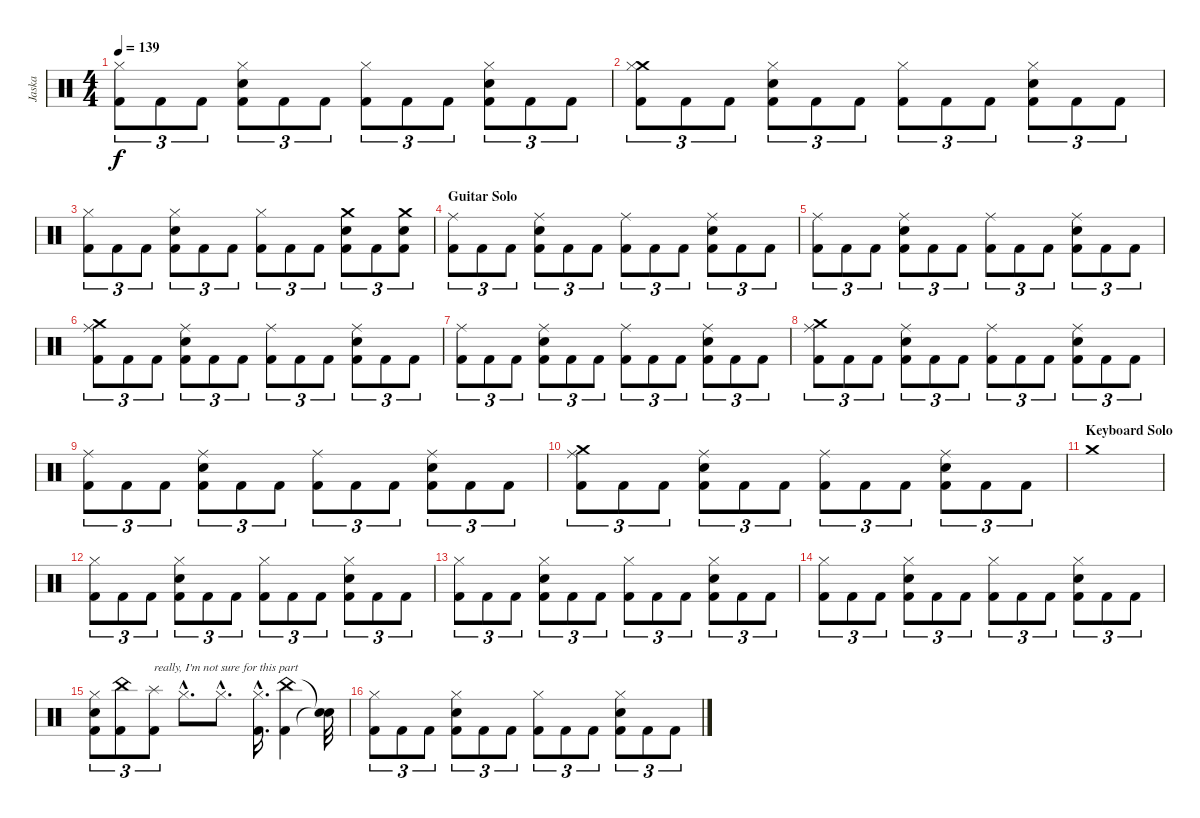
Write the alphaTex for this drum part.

\track ("Jaska" "Jaska") {instrument percussion}
\staff {score}
\articulation defaults
\ts (4 4)
\tempo 139
\clef neutral
\ks c
("Hi-Hat (closed)" "Kick (hit) 2").8{tu (3 2) dy f} "Kick (hit) 2".8{tu (3 2)} "Kick (hit) 2".8{tu (3 2)} ("Hi-Hat (closed)" "Snare (hit) 2" "Kick (hit) 2").8{tu (3 2)} "Kick (hit) 2".8{tu (3 2)} "Kick (hit) 2".8{tu (3 2)} ("Hi-Hat (closed)" "Kick (hit) 2").8{tu (3 2)} "Kick (hit) 2".8{tu (3 2)} "Kick (hit) 2".8{tu (3 2)} ("Hi-Hat (closed)" "Snare (hit) 2" "Kick (hit) 2").8{tu (3 2)} "Kick (hit) 2".8{tu (3 2)} "Kick (hit) 2".8{tu (3 2)} |
("Crash medium (hit)" "Hi-Hat (closed)" "Kick (hit) 2").8{tu (3 2)} "Kick (hit) 2".8{tu (3 2)} "Kick (hit) 2".8{tu (3 2)} ("Hi-Hat (closed)" "Snare (hit) 2" "Kick (hit) 2").8{tu (3 2)} "Kick (hit) 2".8{tu (3 2)} "Kick (hit) 2".8{tu (3 2)} ("Hi-Hat (closed)" "Kick (hit) 2").8{tu (3 2)} "Kick (hit) 2".8{tu (3 2)} "Kick (hit) 2".8{tu (3 2)} ("Hi-Hat (closed)" "Snare (hit) 2" "Kick (hit) 2").8{tu (3 2)} "Kick (hit) 2".8{tu (3 2)} "Kick (hit) 2".8{tu (3 2)} |
("Hi-Hat (closed)" "Kick (hit) 2").8{tu (3 2)} "Kick (hit) 2".8{tu (3 2)} "Kick (hit) 2".8{tu (3 2)} ("Hi-Hat (closed)" "Snare (hit) 2" "Kick (hit) 2").8{tu (3 2)} "Kick (hit) 2".8{tu (3 2)} "Kick (hit) 2".8{tu (3 2)} ("Hi-Hat (closed)" "Kick (hit) 2").8{tu (3 2)} "Kick (hit) 2".8{tu (3 2)} "Kick (hit) 2".8{tu (3 2)} ("Crash medium (hit)" "Snare (hit) 2" "Kick (hit) 2").8{tu (3 2)} "Kick (hit) 2".8{tu (3 2)} ("Crash medium (hit)" "Snare (hit) 2" "Kick (hit) 2").8{tu (3 2)} |
\section ("" "Guitar Solo")
("Ride (middle)" "Kick (hit) 2").8{tu (3 2)} "Kick (hit) 2".8{tu (3 2)} "Kick (hit) 2".8{tu (3 2)} ("Ride (middle)" "Snare (hit) 2" "Kick (hit) 2").8{tu (3 2)} "Kick (hit) 2".8{tu (3 2)} "Kick (hit) 2".8{tu (3 2)} ("Ride (middle)" "Kick (hit) 2").8{tu (3 2)} "Kick (hit) 2".8{tu (3 2)} "Kick (hit) 2".8{tu (3 2)} ("Ride (middle)" "Snare (hit) 2" "Kick (hit) 2").8{tu (3 2)} "Kick (hit) 2".8{tu (3 2)} "Kick (hit) 2".8{tu (3 2)} |
("Ride (middle)" "Kick (hit) 2").8{tu (3 2)} "Kick (hit) 2".8{tu (3 2)} "Kick (hit) 2".8{tu (3 2)} ("Ride (middle)" "Snare (hit) 2" "Kick (hit) 2").8{tu (3 2)} "Kick (hit) 2".8{tu (3 2)} "Kick (hit) 2".8{tu (3 2)} ("Ride (middle)" "Kick (hit) 2").8{tu (3 2)} "Kick (hit) 2".8{tu (3 2)} "Kick (hit) 2".8{tu (3 2)} ("Ride (middle)" "Snare (hit) 2" "Kick (hit) 2").8{tu (3 2)} "Kick (hit) 2".8{tu (3 2)} "Kick (hit) 2".8{tu (3 2)} |
("Crash medium (hit)" "Ride (middle)" "Kick (hit) 2").8{tu (3 2)} "Kick (hit) 2".8{tu (3 2)} "Kick (hit) 2".8{tu (3 2)} ("Ride (middle)" "Snare (hit) 2" "Kick (hit) 2").8{tu (3 2)} "Kick (hit) 2".8{tu (3 2)} "Kick (hit) 2".8{tu (3 2)} ("Ride (middle)" "Kick (hit) 2").8{tu (3 2)} "Kick (hit) 2".8{tu (3 2)} "Kick (hit) 2".8{tu (3 2)} ("Ride (middle)" "Snare (hit) 2" "Kick (hit) 2").8{tu (3 2)} "Kick (hit) 2".8{tu (3 2)} "Kick (hit) 2".8{tu (3 2)} |
("Ride (middle)" "Kick (hit) 2").8{tu (3 2)} "Kick (hit) 2".8{tu (3 2)} "Kick (hit) 2".8{tu (3 2)} ("Ride (middle)" "Snare (hit) 2" "Kick (hit) 2").8{tu (3 2)} "Kick (hit) 2".8{tu (3 2)} "Kick (hit) 2".8{tu (3 2)} ("Ride (middle)" "Kick (hit) 2").8{tu (3 2)} "Kick (hit) 2".8{tu (3 2)} "Kick (hit) 2".8{tu (3 2)} ("Ride (middle)" "Snare (hit) 2" "Kick (hit) 2").8{tu (3 2)} "Kick (hit) 2".8{tu (3 2)} "Kick (hit) 2".8{tu (3 2)} |
("Crash medium (hit)" "Ride (middle)" "Kick (hit) 2").8{tu (3 2)} "Kick (hit) 2".8{tu (3 2)} "Kick (hit) 2".8{tu (3 2)} ("Ride (middle)" "Snare (hit) 2" "Kick (hit) 2").8{tu (3 2)} "Kick (hit) 2".8{tu (3 2)} "Kick (hit) 2".8{tu (3 2)} ("Ride (middle)" "Kick (hit) 2").8{tu (3 2)} "Kick (hit) 2".8{tu (3 2)} "Kick (hit) 2".8{tu (3 2)} ("Ride (middle)" "Snare (hit) 2" "Kick (hit) 2").8{tu (3 2)} "Kick (hit) 2".8{tu (3 2)} "Kick (hit) 2".8{tu (3 2)} |
("Ride (middle)" "Kick (hit) 2").8{tu (3 2)} "Kick (hit) 2".8{tu (3 2)} "Kick (hit) 2".8{tu (3 2)} ("Ride (middle)" "Snare (hit) 2" "Kick (hit) 2").8{tu (3 2)} "Kick (hit) 2".8{tu (3 2)} "Kick (hit) 2".8{tu (3 2)} ("Ride (middle)" "Kick (hit) 2").8{tu (3 2)} "Kick (hit) 2".8{tu (3 2)} "Kick (hit) 2".8{tu (3 2)} ("Ride (middle)" "Snare (hit) 2" "Kick (hit) 2").8{tu (3 2)} "Kick (hit) 2".8{tu (3 2)} "Kick (hit) 2".8{tu (3 2)} |
("Crash medium (hit)" "Ride (middle)" "Kick (hit) 2").8{tu (3 2)} "Kick (hit) 2".8{tu (3 2)} "Kick (hit) 2".8{tu (3 2)} ("Ride (middle)" "Snare (hit) 2" "Kick (hit) 2").8{tu (3 2)} "Kick (hit) 2".8{tu (3 2)} "Kick (hit) 2".8{tu (3 2)} ("Ride (middle)" "Kick (hit) 2").8{tu (3 2)} "Kick (hit) 2".8{tu (3 2)} "Kick (hit) 2".8{tu (3 2)} ("Ride (middle)" "Snare (hit) 2" "Kick (hit) 2").8{tu (3 2)} "Kick (hit) 2".8{tu (3 2)} "Kick (hit) 2".8{tu (3 2)} |
\section ("" "Keyboard Solo")
"Crash medium (hit)".1 |
("Hi-Hat (closed)" "Kick (hit) 2").8{tu (3 2)} "Kick (hit) 2".8{tu (3 2)} "Kick (hit) 2".8{tu (3 2)} ("Hi-Hat (closed)" "Snare (hit) 2" "Kick (hit) 2").8{tu (3 2)} "Kick (hit) 2".8{tu (3 2)} "Kick (hit) 2".8{tu (3 2)} ("Hi-Hat (closed)" "Kick (hit) 2").8{tu (3 2)} "Kick (hit) 2".8{tu (3 2)} "Kick (hit) 2".8{tu (3 2)} ("Hi-Hat (closed)" "Snare (hit) 2" "Kick (hit) 2").8{tu (3 2)} "Kick (hit) 2".8{tu (3 2)} "Kick (hit) 2".8{tu (3 2)} |
("Hi-Hat (closed)" "Kick (hit) 2").8{tu (3 2)} "Kick (hit) 2".8{tu (3 2)} "Kick (hit) 2".8{tu (3 2)} ("Hi-Hat (closed)" "Snare (hit) 2" "Kick (hit) 2").8{tu (3 2)} "Kick (hit) 2".8{tu (3 2)} "Kick (hit) 2".8{tu (3 2)} ("Hi-Hat (closed)" "Kick (hit) 2").8{tu (3 2)} "Kick (hit) 2".8{tu (3 2)} "Kick (hit) 2".8{tu (3 2)} ("Hi-Hat (closed)" "Snare (hit) 2" "Kick (hit) 2").8{tu (3 2)} "Kick (hit) 2".8{tu (3 2)} "Kick (hit) 2".8{tu (3 2)} |
("Hi-Hat (closed)" "Kick (hit) 2").8{tu (3 2)} "Kick (hit) 2".8{tu (3 2)} "Kick (hit) 2".8{tu (3 2)} ("Hi-Hat (closed)" "Snare (hit) 2" "Kick (hit) 2").8{tu (3 2)} "Kick (hit) 2".8{tu (3 2)} "Kick (hit) 2".8{tu (3 2)} ("Hi-Hat (closed)" "Kick (hit) 2").8{tu (3 2)} "Kick (hit) 2".8{tu (3 2)} "Kick (hit) 2".8{tu (3 2)} ("Hi-Hat (closed)" "Snare (hit) 2" "Kick (hit) 2").8{tu (3 2)} "Kick (hit) 2".8{tu (3 2)} "Kick (hit) 2".8{tu (3 2)} |
("Hi-Hat (closed)" "Snare (hit) 2" "Kick (hit) 2").8{tu (3 2)} ("China (hit)" "Kick (hit) 2").8{tu (3 2)} ("Splash (hit)" "Kick (hit) 2").8{tu (3 2) txt "really, I'm not sure for this part"} "Hi-Hat (closed)"{hac}.8{d} "Hi-Hat (closed)"{hac}.8{d} ("Hi-Hat (closed)"{hac} "Kick (hit) 2"{hac}).16{d} ("China (hit)" "Kick (hit) 2").4 ("Snare (hit)"{t} "Snare (hit)"{t}).32 |
("Hi-Hat (closed)" "Kick (hit) 2").8{tu (3 2)} "Kick (hit) 2".8{tu (3 2)} "Kick (hit) 2".8{tu (3 2)} ("Hi-Hat (closed)" "Snare (hit) 2" "Kick (hit) 2").8{tu (3 2)} "Kick (hit) 2".8{tu (3 2)} "Kick (hit) 2".8{tu (3 2)} ("Hi-Hat (closed)" "Kick (hit) 2").8{tu (3 2)} "Kick (hit) 2".8{tu (3 2)} "Kick (hit) 2".8{tu (3 2)} ("Hi-Hat (closed)" "Snare (hit) 2" "Kick (hit) 2").8{tu (3 2)} "Kick (hit) 2".8{tu (3 2)} "Kick (hit) 2".8{tu (3 2)}
